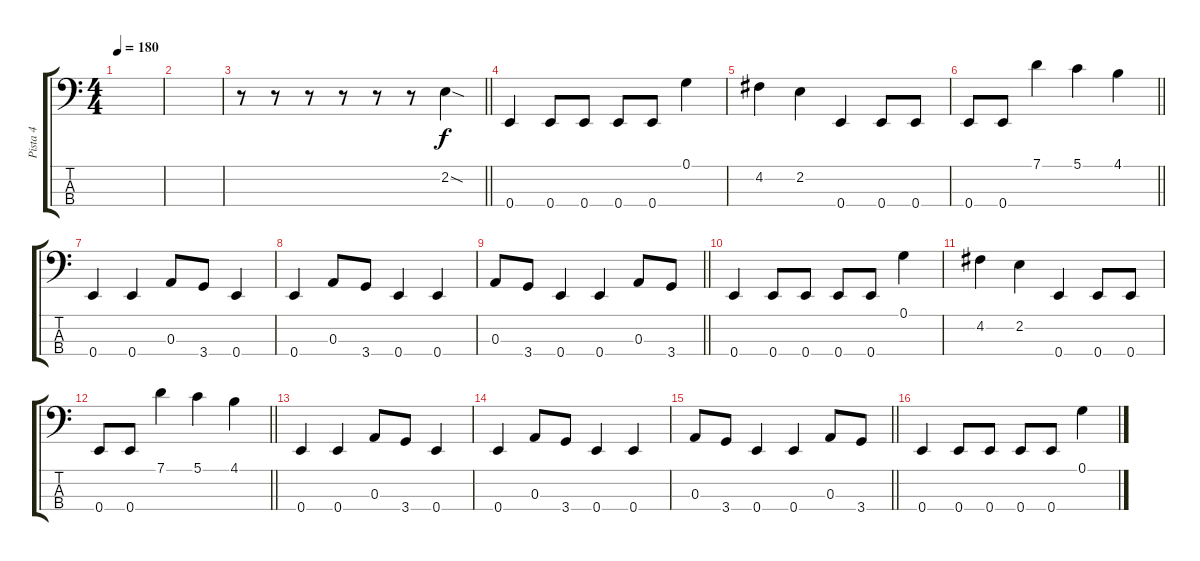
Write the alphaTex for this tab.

\track ("Pista 4" "Pista 4") {instrument electricbassfinger}
\staff {score tabs}
\tuning (G2 D2 A1 E1) {hide}
\ts (4 4)
\tempo 180
\clef f4
\ks c
|
|
\barLineRight lightlight
r.8 r.8 r.8 r.8 r.8 r.8 2.2{sod}.4 |
\section ("" "")
0.4.4 0.4.8 0.4.8 0.4.8 0.4.8 0.1.4 |
4.2.4 2.2.4 0.4.4 0.4.8 0.4.8 |
\barLineRight lightlight
0.4.8 0.4.8 7.1.4 5.1.4 4.1.4 |
\section ("" "")
0.4.4 0.4.4 0.3.8 3.4.8 0.4.4 |
0.4.4 0.3.8 3.4.8 0.4.4 0.4.4 |
\barLineRight lightlight
0.3.8 3.4.8 0.4.4 0.4.4 0.3.8 3.4.8 |
\section ("" "")
0.4.4 0.4.8 0.4.8 0.4.8 0.4.8 0.1.4 |
4.2.4 2.2.4 0.4.4 0.4.8 0.4.8 |
\barLineRight lightlight
0.4.8 0.4.8 7.1.4 5.1.4 4.1.4 |
\section ("" "")
0.4.4 0.4.4 0.3.8 3.4.8 0.4.4 |
0.4.4 0.3.8 3.4.8 0.4.4 0.4.4 |
\barLineRight lightlight
0.3.8 3.4.8 0.4.4 0.4.4 0.3.8 3.4.8 |
\section ("" "")
0.4.4 0.4.8 0.4.8 0.4.8 0.4.8 0.1.4
